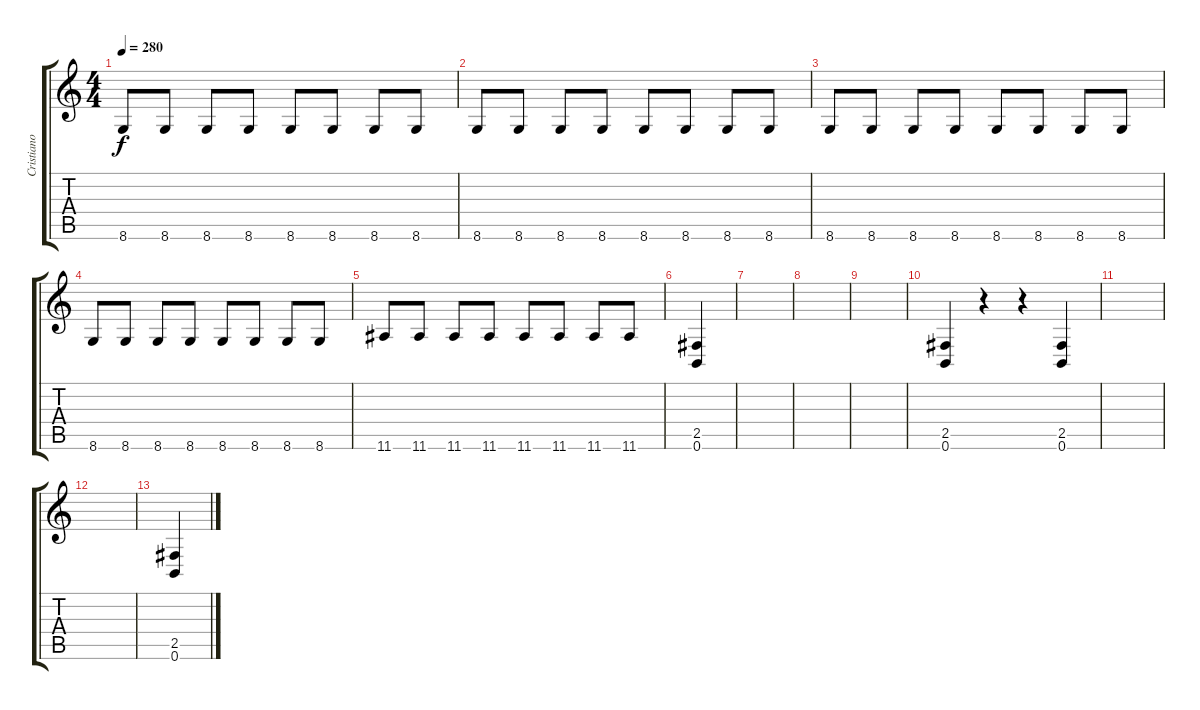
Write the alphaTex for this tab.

\track ("Cristiano Trionfera" "Cristiano ") {instrument distortionguitar}
\staff {score tabs}
\tuning (B3 Gb3 D3 A2 E2 B1) {hide}
\ts (4 4)
\tempo 280
\clef g2
\ks c
8.6.8{dy f} 8.6.8 8.6.8 8.6.8 8.6.8 8.6.8 8.6.8 8.6.8 |
8.6.8 8.6.8 8.6.8 8.6.8 8.6.8 8.6.8 8.6.8 8.6.8 |
8.6.8 8.6.8 8.6.8 8.6.8 8.6.8 8.6.8 8.6.8 8.6.8 |
8.6.8 8.6.8 8.6.8 8.6.8 8.6.8 8.6.8 8.6.8 8.6.8 |
11.6.8 11.6.8 11.6.8 11.6.8 11.6.8 11.6.8 11.6.8 11.6.8 |
(2.5 0.6).4 |
|
|
|
(2.5 0.6).4 r.4 r.4 (2.5 0.6).4 |
|
|
(2.5 0.6).4
